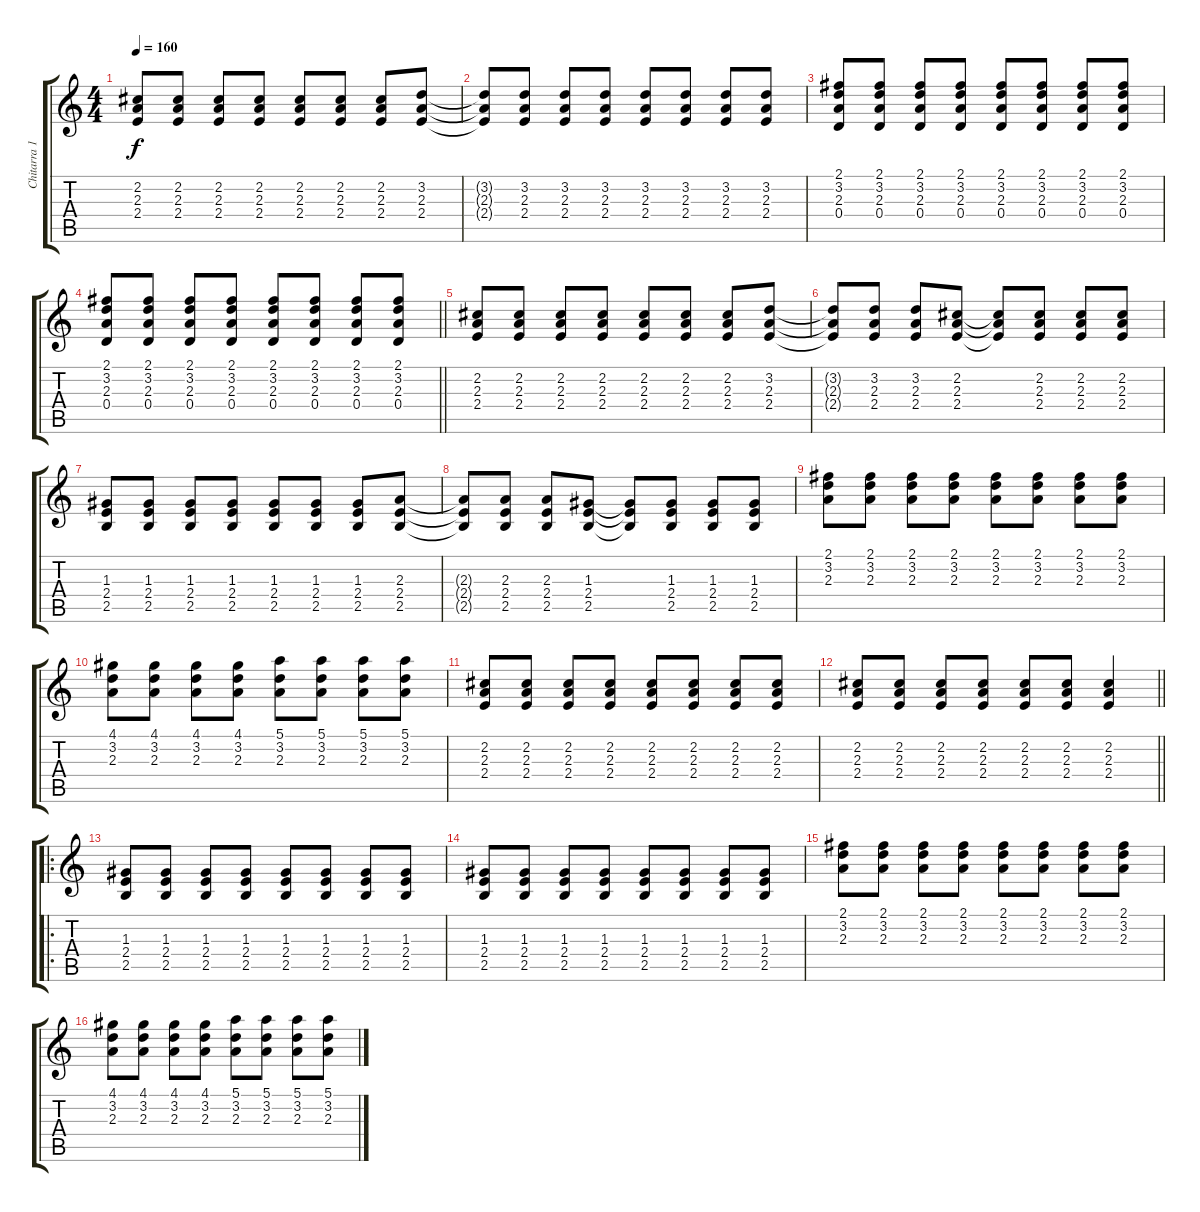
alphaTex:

\track ("Chitarra 1" "Chitarra 1") {instrument overdrivenguitar}
\staff {score tabs}
\tuning (E4 B3 G3 D3 A2 E2) {hide}
\ts (4 4)
\tempo 160
\clef g2
\ks c
(2.2 2.3 2.4).8{dy f} (2.2 2.3 2.4).8 (2.2 2.3 2.4).8 (2.2 2.3 2.4).8 (2.2 2.3 2.4).8 (2.2 2.3 2.4).8 (2.2 2.3 2.4).8 (3.2 2.3 2.4).8 |
(3.2{t} 2.3{t} 2.4{t}).8 (3.2 2.3 2.4).8 (3.2 2.3 2.4).8 (3.2 2.3 2.4).8 (3.2 2.3 2.4).8 (3.2 2.3 2.4).8 (3.2 2.3 2.4).8 (3.2 2.3 2.4).8 |
(2.1 3.2 2.3 0.4).8 (2.1 3.2 2.3 0.4).8 (2.1 3.2 2.3 0.4).8 (2.1 3.2 2.3 0.4).8 (2.1 3.2 2.3 0.4).8 (2.1 3.2 2.3 0.4).8 (2.1 3.2 2.3 0.4).8 (2.1 3.2 2.3 0.4).8 |
\barLineRight lightlight
(2.1 3.2 2.3 0.4).8 (2.1 3.2 2.3 0.4).8 (2.1 3.2 2.3 0.4).8 (2.1 3.2 2.3 0.4).8 (2.1 3.2 2.3 0.4).8 (2.1 3.2 2.3 0.4).8 (2.1 3.2 2.3 0.4).8 (2.1 3.2 2.3 0.4).8 |
(2.2 2.3 2.4).8 (2.2 2.3 2.4).8 (2.2 2.3 2.4).8 (2.2 2.3 2.4).8 (2.2 2.3 2.4).8 (2.2 2.3 2.4).8 (2.2 2.3 2.4).8 (3.2 2.3 2.4).8 |
(3.2{t} 2.3{t} 2.4{t}).8 (3.2 2.3 2.4).8 (3.2 2.3 2.4).8 (2.2 2.3 2.4).8 (2.2{t} 2.3{t} 2.4{t}).8 (2.2 2.3 2.4).8 (2.2 2.3 2.4).8 (2.2 2.3 2.4).8 |
(1.3 2.4 2.5).8 (1.3 2.4 2.5).8 (1.3 2.4 2.5).8 (1.3 2.4 2.5).8 (1.3 2.4 2.5).8 (1.3 2.4 2.5).8 (1.3 2.4 2.5).8 (2.3 2.4 2.5).8 |
(2.3{t} 2.4{t} 2.5{t}).8 (2.3 2.4 2.5).8 (2.3 2.4 2.5).8 (1.3 2.4 2.5).8 (1.3{t} 2.4{t} 2.5{t}).8 (1.3 2.4 2.5).8 (1.3 2.4 2.5).8 (1.3 2.4 2.5).8 |
(2.1 3.2 2.3).8 (2.1 3.2 2.3).8 (2.1 3.2 2.3).8 (2.1 3.2 2.3).8 (2.1 3.2 2.3).8 (2.1 3.2 2.3).8 (2.1 3.2 2.3).8 (2.1 3.2 2.3).8 |
(4.1 3.2 2.3).8 (4.1 3.2 2.3).8 (4.1 3.2 2.3).8 (4.1 3.2 2.3).8 (5.1 3.2 2.3).8 (5.1 3.2 2.3).8 (5.1 3.2 2.3).8 (5.1 3.2 2.3).8 |
(2.2 2.3 2.4).8 (2.2 2.3 2.4).8 (2.2 2.3 2.4).8 (2.2 2.3 2.4).8 (2.2 2.3 2.4).8 (2.2 2.3 2.4).8 (2.2 2.3 2.4).8 (2.2 2.3 2.4).8 |
\barLineRight lightlight
(2.2 2.3 2.4).8 (2.2 2.3 2.4).8 (2.2 2.3 2.4).8 (2.2 2.3 2.4).8 (2.2 2.3 2.4).8 (2.2 2.3 2.4).8 (2.2 2.3 2.4).4 |
\ro
(1.3 2.4 2.5).8 (1.3 2.4 2.5).8 (1.3 2.4 2.5).8 (1.3 2.4 2.5).8 (1.3 2.4 2.5).8 (1.3 2.4 2.5).8 (1.3 2.4 2.5).8 (1.3 2.4 2.5).8 |
(1.3 2.4 2.5).8 (1.3 2.4 2.5).8 (1.3 2.4 2.5).8 (1.3 2.4 2.5).8 (1.3 2.4 2.5).8 (1.3 2.4 2.5).8 (1.3 2.4 2.5).8 (1.3 2.4 2.5).8 |
(2.1 3.2 2.3).8 (2.1 3.2 2.3).8 (2.1 3.2 2.3).8 (2.1 3.2 2.3).8 (2.1 3.2 2.3).8 (2.1 3.2 2.3).8 (2.1 3.2 2.3).8 (2.1 3.2 2.3).8 |
(4.1 3.2 2.3).8 (4.1 3.2 2.3).8 (4.1 3.2 2.3).8 (4.1 3.2 2.3).8 (5.1 3.2 2.3).8 (5.1 3.2 2.3).8 (5.1 3.2 2.3).8 (5.1 3.2 2.3).8
